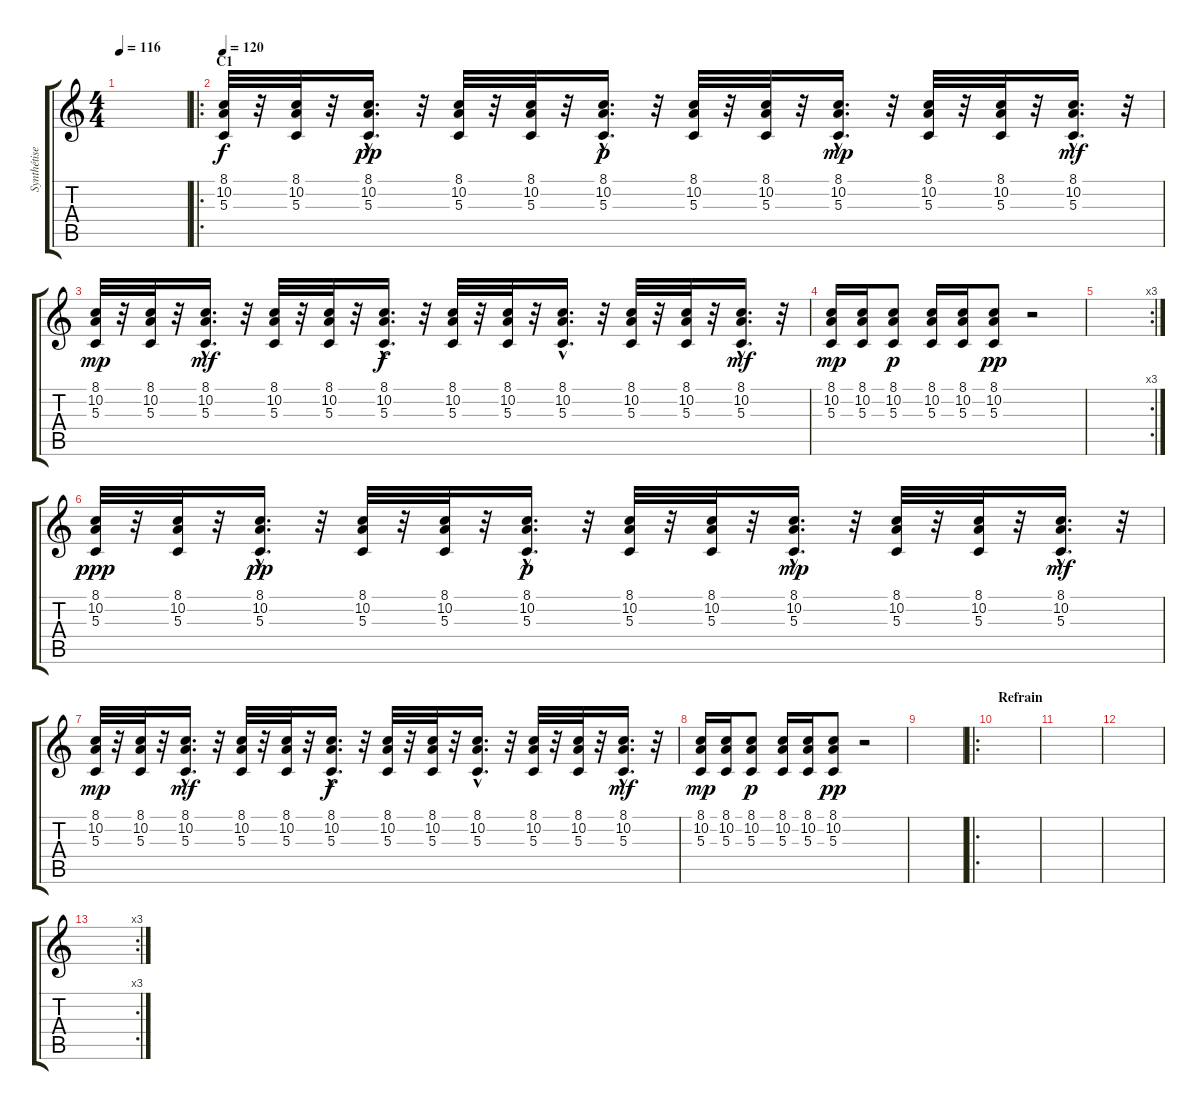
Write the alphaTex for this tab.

\track ("Synthétiseur" "Synthétise") {instrument lead2sawtooth}
\staff {score tabs}
\tuning (E4 B3 G3 D3 A2 E2) {hide}
\ts (4 4)
\tempo 116
\tempo 130
\tempo 116
\clef g2
\ks c
|
\ro
\section ("" "C1")
\tempo 120
(8.1 10.2 5.3).32 r.32 (8.1 10.2 5.3).32 r.32 (8.1{hac} 10.2{hac} 5.3{hac}).16{d dy pp} r.32 (8.1 10.2 5.3).32 r.32 (8.1 10.2 5.3).32 r.32 (8.1{hac} 10.2{hac} 5.3{hac}).16{d dy p} r.32 (8.1 10.2 5.3).32 r.32 (8.1 10.2 5.3).32 r.32 (8.1{hac} 10.2{hac} 5.3{hac}).16{d dy mp} r.32 (8.1 10.2 5.3).32 r.32 (8.1 10.2 5.3).32 r.32 (8.1{hac} 10.2{hac} 5.3{hac}).16{d dy mf} r.32 |
(8.1 10.2 5.3).32{dy mp} r.32 (8.1 10.2 5.3).32 r.32 (8.1{hac} 10.2{hac} 5.3{hac}).16{d dy mf} r.32 (8.1 10.2 5.3).32 r.32 (8.1 10.2 5.3).32 r.32 (8.1{hac} 10.2{hac} 5.3{hac}).16{d dy f} r.32 (8.1 10.2 5.3).32 r.32 (8.1 10.2 5.3).32 r.32 (8.1{hac} 10.2{hac} 5.3{hac}).16{d} r.32 (8.1 10.2 5.3).32 r.32 (8.1 10.2 5.3).32 r.32 (8.1{hac} 10.2{hac} 5.3{hac}).16{d dy mf} r.32 |
(8.1 10.2 5.3).16{dy mp} (8.1 10.2 5.3).16 (8.1 10.2 5.3).8{dy p} (8.1 10.2 5.3).16 (8.1 10.2 5.3).16 (8.1 10.2 5.3).8{dy pp} r.2 |
\rc 3
|
(8.1 10.2 5.3).32{dy ppp} r.32 (8.1 10.2 5.3).32 r.32 (8.1{hac} 10.2{hac} 5.3{hac}).16{d dy pp} r.32 (8.1 10.2 5.3).32 r.32 (8.1 10.2 5.3).32 r.32 (8.1{hac} 10.2{hac} 5.3{hac}).16{d dy p} r.32 (8.1 10.2 5.3).32 r.32 (8.1 10.2 5.3).32 r.32 (8.1{hac} 10.2{hac} 5.3{hac}).16{d dy mp} r.32 (8.1 10.2 5.3).32 r.32 (8.1 10.2 5.3).32 r.32 (8.1{hac} 10.2{hac} 5.3{hac}).16{d dy mf} r.32 |
(8.1 10.2 5.3).32{dy mp} r.32 (8.1 10.2 5.3).32 r.32 (8.1{hac} 10.2{hac} 5.3{hac}).16{d dy mf} r.32 (8.1 10.2 5.3).32 r.32 (8.1 10.2 5.3).32 r.32 (8.1{hac} 10.2{hac} 5.3{hac}).16{d dy f} r.32 (8.1 10.2 5.3).32 r.32 (8.1 10.2 5.3).32 r.32 (8.1{hac} 10.2{hac} 5.3{hac}).16{d} r.32 (8.1 10.2 5.3).32 r.32 (8.1 10.2 5.3).32 r.32 (8.1{hac} 10.2{hac} 5.3{hac}).16{d dy mf} r.32 |
(8.1 10.2 5.3).16{dy mp} (8.1 10.2 5.3).16 (8.1 10.2 5.3).8{dy p} (8.1 10.2 5.3).16 (8.1 10.2 5.3).16 (8.1 10.2 5.3).8{dy pp} r.2 |
|
\ro
\section ("" "Refrain")
|
|
|
\rc 3
